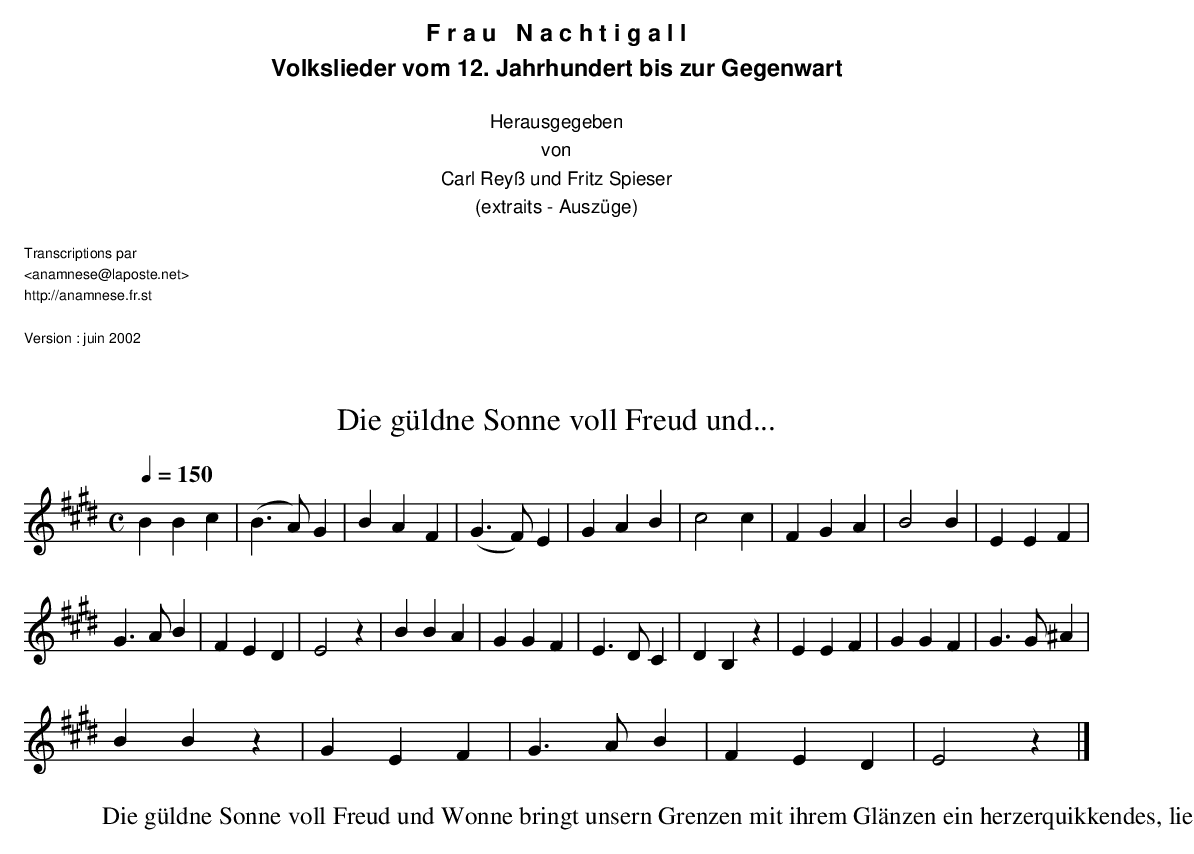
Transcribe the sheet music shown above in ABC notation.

X:1
T:Die güldne Sonne voll Freud und...
M:C
L:1/4
Q:1/4=150
K:E
BBc | (B>A)G | BAF | (G>F)E | GAB | c2c | FGA | B2B | EEF |
G>AB | FED | E2z | BBA | GGF | E>DC | DB,z | EEF |GGF | G>G ^A |
BBz | GEF | G>A B | FED | E2 z |]
W:Die güldne Sonne voll Freud und Wonne bringt unsern Grenzen mit ihrem Glänzen ein herzerquikkendes, liebliches Licht.
